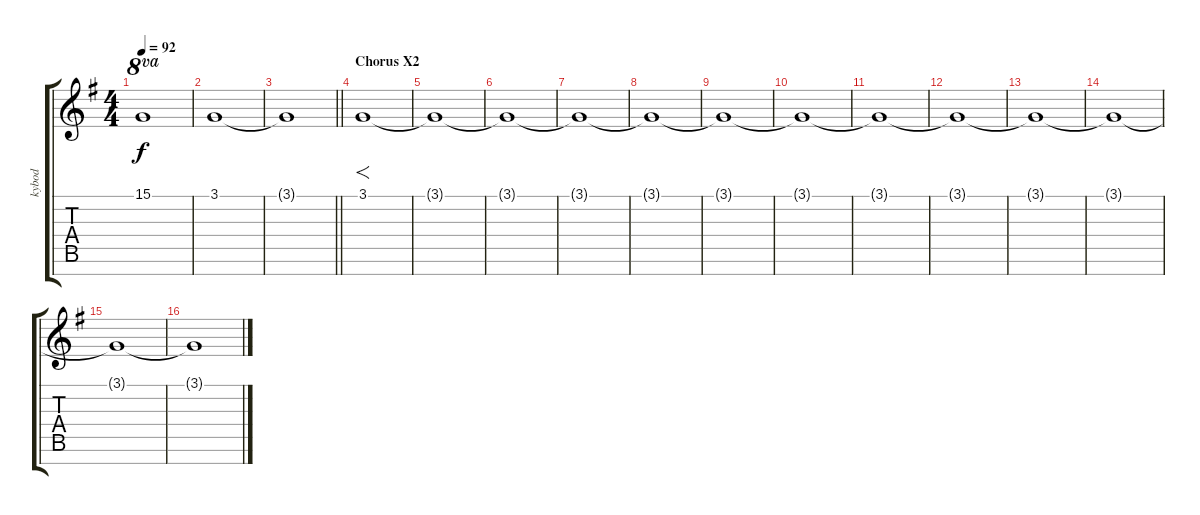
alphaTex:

\track ("kybod" "kybod") {instrument synthstrings2}
\staff {score tabs}
\tuning (E4 B3 G3 D3 A2 E2 B1) {hide}
\ts (4 4)
\tempo 92
\clef g2
\ks g
15.1{t}.1{ot 8va dy f} |
3.1.1 |
\barLineRight lightlight
3.1{t}.1 |
\section ("" "Chorus X2")
3.1.1{f} |
3.1{t}.1 |
3.1{t}.1 |
3.1{t}.1 |
3.1{t}.1 |
3.1{t}.1 |
3.1{t}.1 |
3.1{t}.1 |
3.1{t}.1 |
3.1{t}.1 |
3.1{t}.1 |
3.1{t}.1 |
3.1{t}.1
